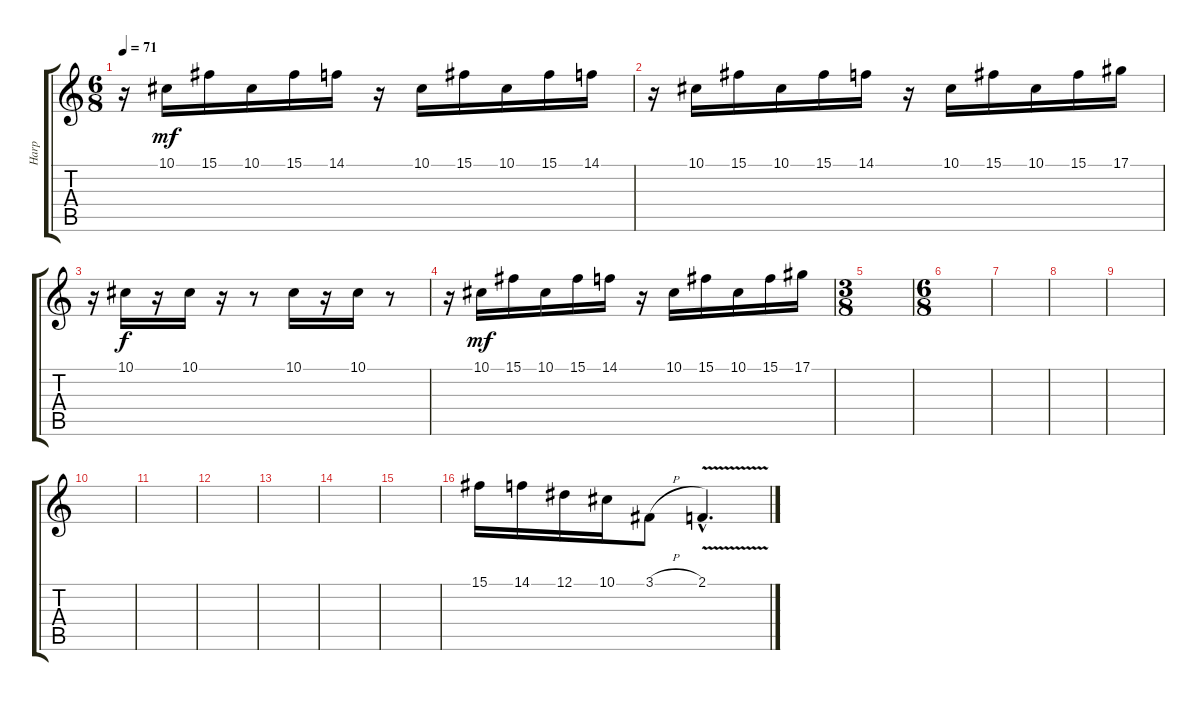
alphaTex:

\track ("Harp" "Harp") {instrument orchestralharp}
\staff {score tabs}
\tuning (Eb4 Bb3 Gb3 Db3 Ab2 Eb2) {hide}
\ts (6 8)
\tempo 71
\clef g2
\ks c
r.16{dy mf} 10.1.16 15.1.16 10.1.16 15.1.16 14.1.16 r.16 10.1.16 15.1.16 10.1.16 15.1.16 14.1.16 |
r.16 10.1.16 15.1.16 10.1.16 15.1.16 14.1.16 r.16 10.1.16 15.1.16 10.1.16 15.1.16 17.1.16 |
r.16 10.1.16{dy f} r.16 10.1.16 r.16 r.8 10.1.16 r.16 10.1.16 r.8 |
r.16 10.1.16{dy mf} 15.1.16 10.1.16 15.1.16 14.1.16 r.16 10.1.16 15.1.16 10.1.16 15.1.16 17.1.16 |
\ts (3 8)
|
\ts (6 8)
|
|
|
|
|
|
|
|
|
|
15.1.16{volume 9} 14.1.16 12.1.16 10.1.16 3.1{h}.8 2.1{v hac}.4{d}
